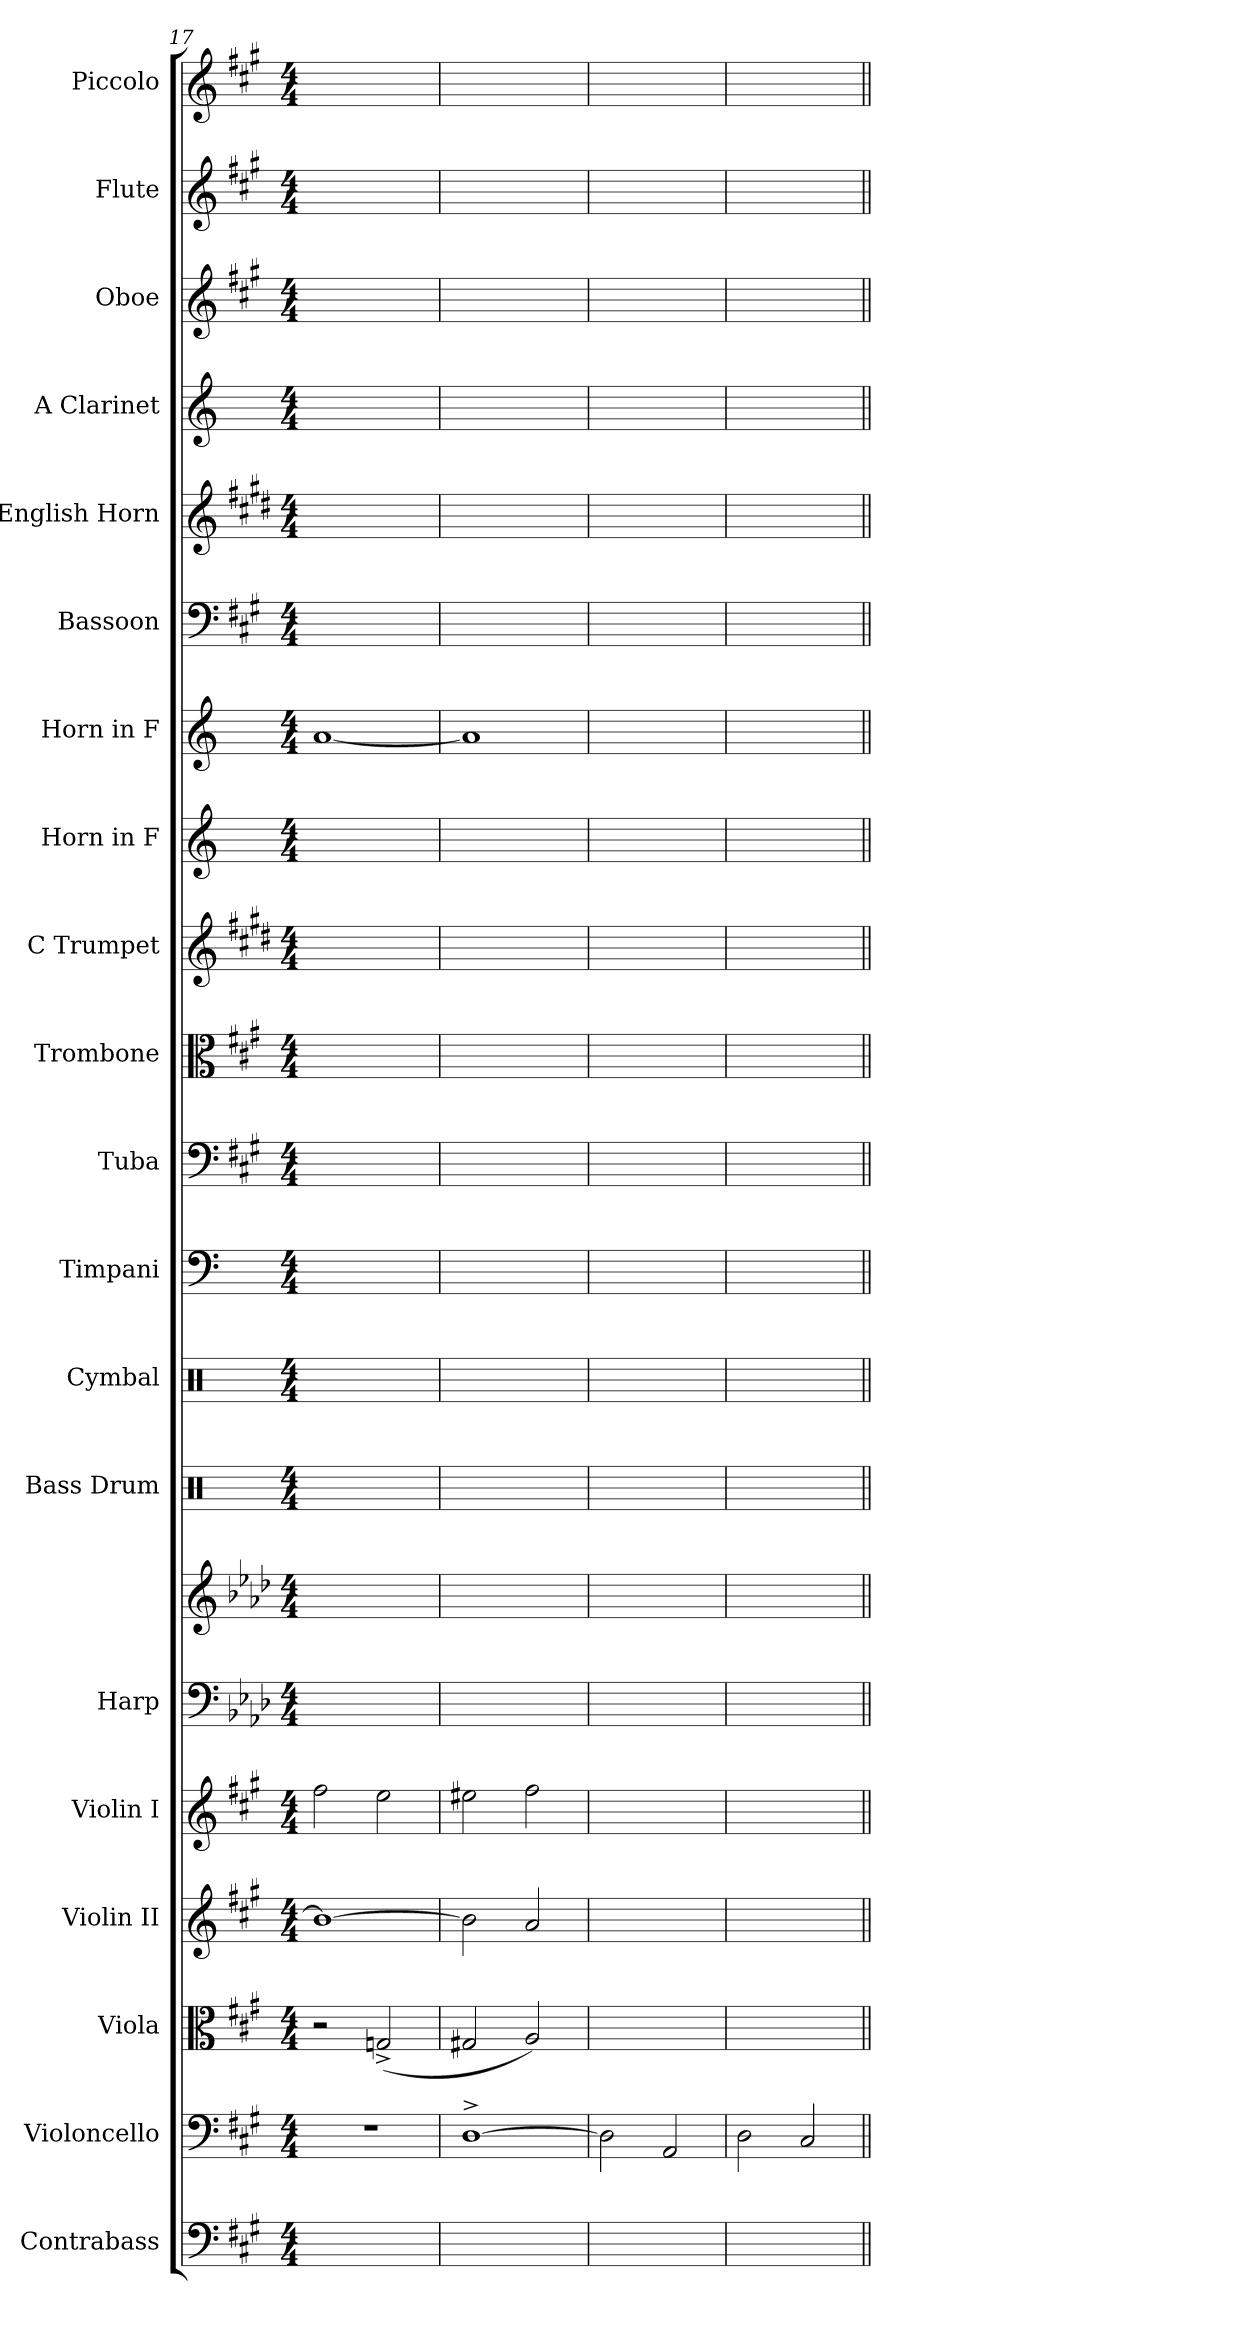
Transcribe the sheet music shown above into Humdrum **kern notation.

**kern	**kern	**kern	**kern	**kern	**kern	**kern	**kern	**kern	**kern	**kern	**kern	**kern	**kern	**kern	**kern	**kern	**kern	**kern	**kern	**kern
*part20	*part19	*part18	*part17	*part16	*part15	*part15	*part14	*part13	*part12	*part11	*part10	*part9	*part8	*part7	*part6	*part5	*part4	*part3	*part2	*part1
*staff21	*staff20	*staff19	*staff18	*staff17	*staff16	*staff15	*staff14	*staff13	*staff12	*staff11	*staff10	*staff9	*staff8	*staff7	*staff6	*staff5	*staff4	*staff3	*staff2	*staff1
*I"Contrabass	*I"Violoncello	*I"Viola	*I"Violin II	*I"Violin I	*I"Harp	*	*I"Bass Drum	*I"Cymbal	*I"Timpani	*I"Tuba	*I"Trombone	*I"C Trumpet	*I"Horn in F	*I"Horn in F	*I"Bassoon	*I"English Horn	*I"A Clarinet	*I"Oboe	*I"Flute	*I"Piccolo
*I'Cb.	*I'Vlc.	*I'Vla.	*I'Vln.II	*I'Vln.I	*I'Hrp.	*	*I'B. Dr.	*I'Cym.	*I'Timp.	*I'Tba.	*I'Trb.	*I'C Tpt.	*	*	*I'Bsn.	*I'E. Hn.	*I'A Cl.	*I'Ob.	*I'Fl.	*I'Picc.
*clefF4	*clefF4	*clefC3	*clefG2	*clefG2	*clefF4	*clefG2	*clefX	*clefX	*clefF4	*clefF4	*clefC3	*clefG2	*clefG2	*clefG2	*clefF4	*clefG2	*clefG2	*clefG2	*clefG2	*clefG2
*ITrd7c12	*	*	*	*	*	*	*	*	*	*	*	*	*ITrd4c7	*ITrd4c7	*	*ITrd4c7	*ITrd2c3	*	*	*ITrd-7c-12
*k[f#c#g#]	*k[f#c#g#]	*k[f#c#g#]	*k[f#c#g#]	*k[f#c#g#]	*k[b-e-a-d-]	*k[b-e-a-d-]	*k[]	*k[]	*k[]	*k[f#c#g#]	*k[f#c#g#]	*k[f#c#g#d#]	*k[b-]	*k[b-]	*k[f#c#g#]	*k[f#c#g#]	*k[f#c#g#]	*k[f#c#g#]	*k[f#c#g#]	*k[f#c#g#]
*M4/4	*M4/4	*M4/4	*M4/4	*M4/4	*M4/4	*M4/4	*M4/4	*M4/4	*M4/4	*M4/4	*M4/4	*M4/4	*M4/4	*M4/4	*M4/4	*M4/4	*M4/4	*M4/4	*M4/4	*M4/4
=17	=17	=17	=17	=17	=17	=17	=17	=17	=17	=17	=17	=17	=17	=17	=17	=17	=17	=17	=17	=17
1ryy	1r	2r	1b-_	2ff#\	1ryy	1ryy	1ryy	1ryy	1ryy	1ryy	1ryy	1ryy	1ryy	[1d	1ryy	1ryy	1ryy	1ryy	1ryy	1ryy
.	.	(<2Gn^/	.	2ee\	.	.	.	.	.	.	.	.	.	.	.	.	.	.	.	.
=18	=18	=18	=18	=18	=18	=18	=18	=18	=18	=18	=18	=18	=18	=18	=18	=18	=18	=18	=18	=18
1ryy	[1D^	2G#X/	2b-\]	2ee#X\	1ryy	1ryy	1ryy	1ryy	1ryy	1ryy	1ryy	1ryy	1ryy	1d]	1ryy	1ryy	1ryy	1ryy	1ryy	1ryy
.	.	2A/)	2a/	2ff#\	.	.	.	.	.	.	.	.	.	.	.	.	.	.	.	.
=19	=19	=19	=19	=19	=19	=19	=19	=19	=19	=19	=19	=19	=19	=19	=19	=19	=19	=19	=19	=19
1ryy	2D\]	1ryy	1ryy	1ryy	1ryy	1ryy	1ryy	1ryy	1ryy	1ryy	1ryy	1ryy	1ryy	1ryy	1ryy	1ryy	1ryy	1ryy	1ryy	1ryy
.	2AA/	.	.	.	.	.	.	.	.	.	.	.	.	.	.	.	.	.	.	.
=20	=20	=20	=20	=20	=20	=20	=20	=20	=20	=20	=20	=20	=20	=20	=20	=20	=20	=20	=20	=20
1ryy	2D\	1ryy	1ryy	1ryy	1ryy	1ryy	1ryy	1ryy	1ryy	1ryy	1ryy	1ryy	1ryy	1ryy	1ryy	1ryy	1ryy	1ryy	1ryy	1ryy
.	2C#/	.	.	.	.	.	.	.	.	.	.	.	.	.	.	.	.	.	.	.
=||	=||	=||	=||	=||	=||	=||	=||	=||	=||	=||	=||	=||	=||	=||	=||	=||	=||	=||	=||	=||
*-	*-	*-	*-	*-	*-	*-	*-	*-	*-	*-	*-	*-	*-	*-	*-	*-	*-	*-	*-	*-
